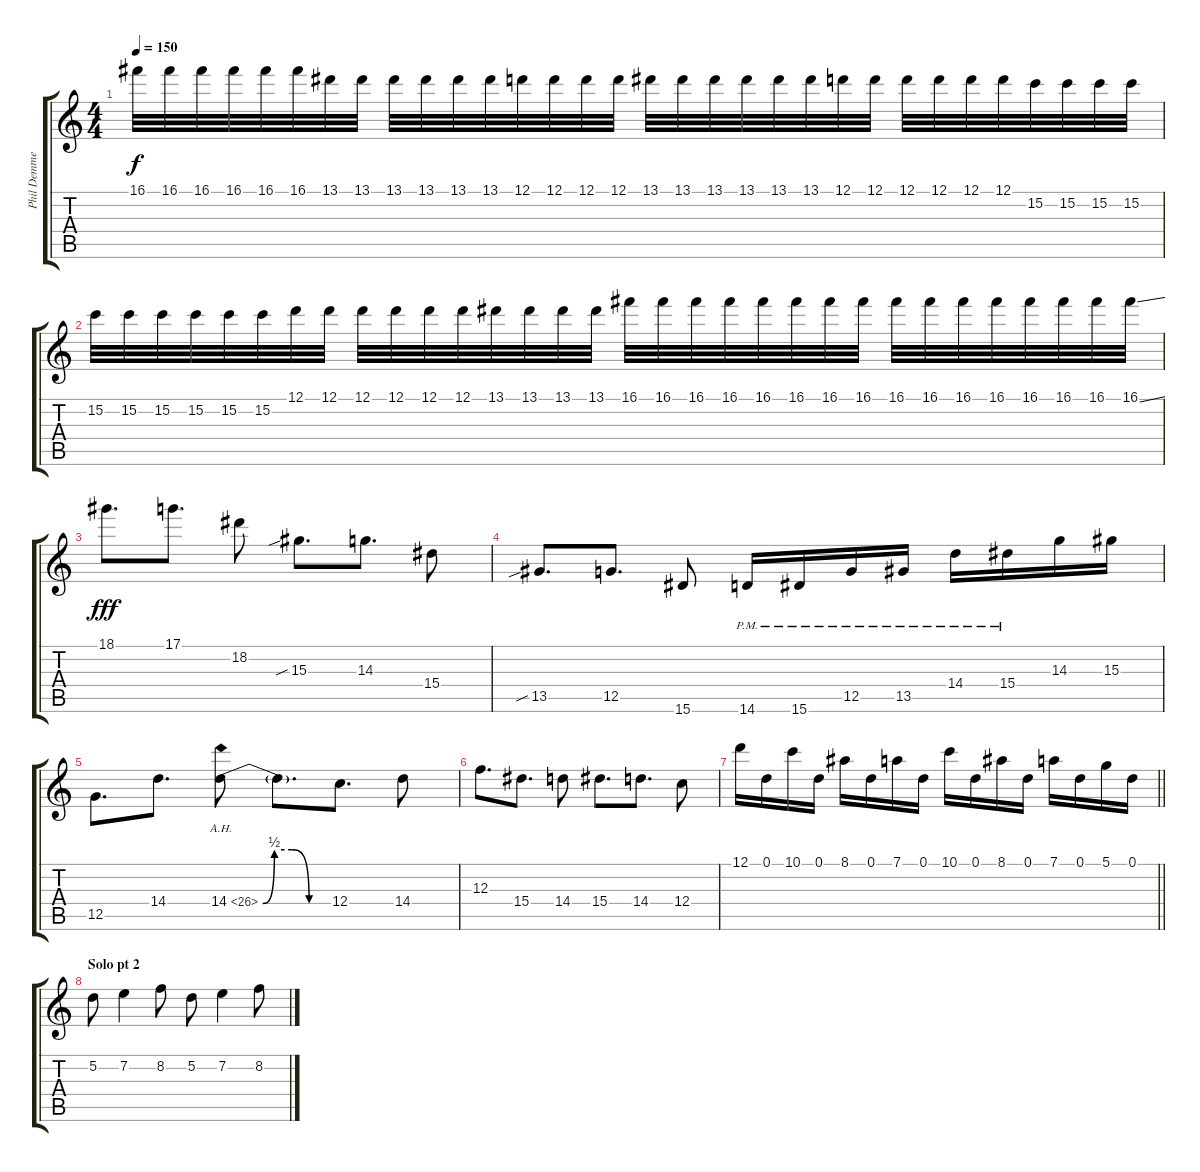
\track ("Phil Demmel" "Phil Demme") {instrument distortionguitar}
\staff {score tabs}
\tuning (D4 A3 F3 C3 G2 C2) {hide}
\ts (4 4)
\tempo 150
\clef g2
\ks c
16.1.32{dy f} 16.1.32 16.1.32 16.1.32 16.1.32 16.1.32 13.1.32 13.1.32 13.1.32 13.1.32 13.1.32 13.1.32 12.1.32 12.1.32 12.1.32 12.1.32 13.1.32 13.1.32 13.1.32 13.1.32 13.1.32 13.1.32 12.1.32 12.1.32 12.1.32 12.1.32 12.1.32 12.1.32 15.2.32 15.2.32 15.2.32 15.2.32 |
15.2.32 15.2.32 15.2.32 15.2.32 15.2.32 15.2.32 12.1.32 12.1.32 12.1.32 12.1.32 12.1.32 12.1.32 13.1.32 13.1.32 13.1.32 13.1.32 16.1.32 16.1.32 16.1.32 16.1.32 16.1.32 16.1.32 16.1.32 16.1.32 16.1.32 16.1.32 16.1.32 16.1.32 16.1.32 16.1.32 16.1.32 16.1{ss}.32 |
18.1.8{d dy fff} 17.1.8{d} 18.2.8 15.3{sib}.8{d} 14.3.8{d} 15.4.8 |
13.5{sib}.8{d} 12.5.8{d} 15.6.8 14.6{pm}.16 15.6{pm}.16 12.5{pm}.16 13.5{pm}.16 14.4{pm}.16 15.4{pm}.16 14.3.16 15.3.16 |
12.5.8{d} 14.4.8{d} 14.4{be (custom 0 0 10 2 25 2 40 0 60 0) ah 12}.8 14.4{t}.8{d} 12.4.8{d} 14.4.8 |
12.3.8{d} 15.4.8{d} 14.4.8 15.4.8{d} 14.4.8{d} 12.4.8 |
\barLineRight lightlight
12.1.16 0.1.16 10.1.16 0.1.16 8.1.16 0.1.16 7.1.16 0.1.16 10.1.16 0.1.16 8.1.16 0.1.16 7.1.16 0.1.16 5.1.16 0.1.16 |
\section ("" "Solo pt 2")
5.2.8 7.2.4 8.2.8 5.2.8 7.2.4 8.2.8
